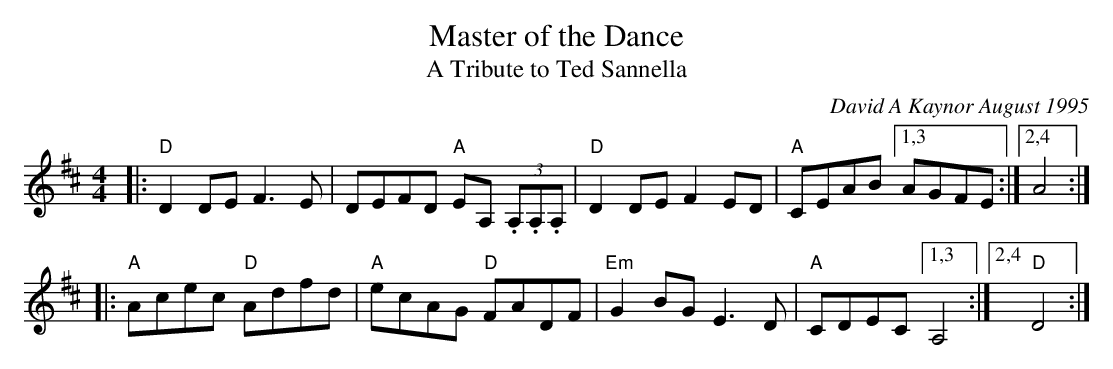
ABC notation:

X:1
T:Master of the Dance
T:A Tribute to Ted Sannella
C:David A Kaynor August 1995
M:4/4
L:1/8
K:D
|: "D"D2DE F3E | DEFD "A"EA, (3.A,.A,.A, | "D"D2DE F2ED | "A"CEAB [1,3 AGFE :|[2,4 A4 :|
|: "A"Acec "D"Adfd | "A"ecAG "D"FADF | "Em"G2BG E3D | "A"CDEC [1,3 A,4 :|[2,4 "D"D4 :|
